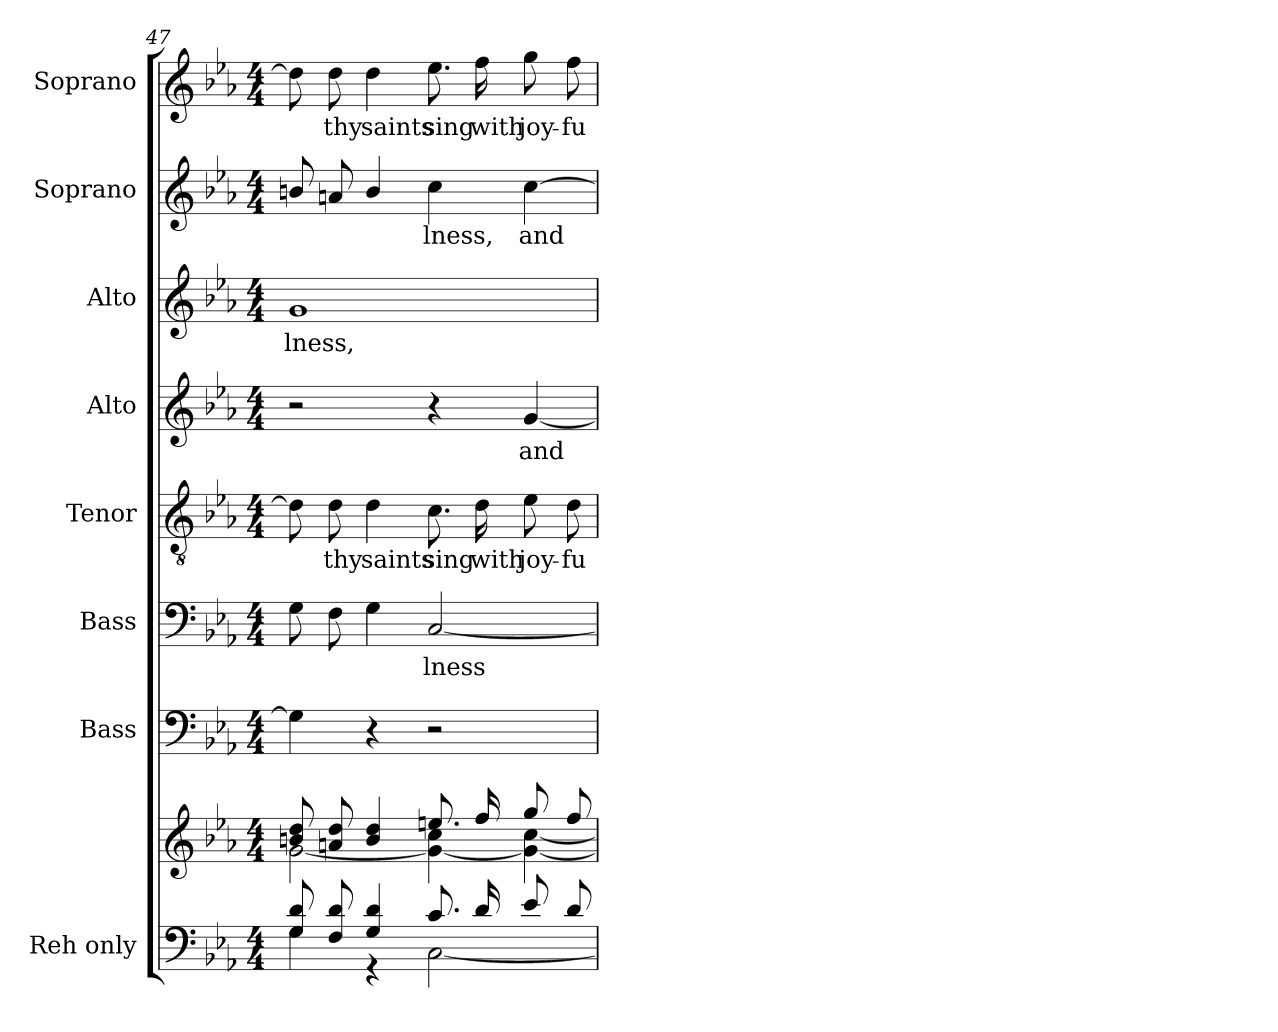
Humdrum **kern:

**kern	**kern	**kern	**kern	**text	**kern	**text	**kern	**text	**kern	**text	**kern	**text	**kern	**text
*part8	*part8	*part7	*part6	*part6	*part5	*part5	*part4	*part4	*part3	*part3	*part2	*part2	*part1	*part1
*staff9	*staff8	*staff7	*staff6	*staff6	*staff5	*staff5	*staff4	*staff4	*staff3	*staff3	*staff2	*staff2	*staff1	*staff1
*I"Reh only	*	*I"Bass	*I"Bass	*	*I"Tenor	*	*I"Alto	*	*I"Alto	*	*I"Soprano	*	*I"Soprano	*
*I'Reh only	*	*I'B.	*I'B.	*	*I'T.	*	*I'A.	*	*I'A.	*	*I'S.	*	*I'S.	*
!!LO:LB:g=z
*clefF4	*clefG2	*clefF4	*clefF4	*	*clefGv2	*	*clefG2	*	*clefG2	*	*clefG2	*	*clefG2	*
*	*	*	*	*	*ITrd7c12	*	*	*	*	*	*	*	*	*
*k[b-e-a-]	*k[b-e-a-]	*k[b-e-a-]	*k[b-e-a-]	*	*k[b-e-a-]	*	*k[b-e-a-]	*	*k[b-e-a-]	*	*k[b-e-a-]	*	*k[b-e-a-]	*
*E-:	*E-:	*E-:	*E-:	*	*E-:	*	*E-:	*	*E-:	*	*E-:	*	*E-:	*
*M4/4	*M4/4	*M4/4	*M4/4	*	*M4/4	*	*M4/4	*	*M4/4	*	*M4/4	*	*M4/4	*
=47	=47	=47	=47	=47	=47	=47	=47	=47	=47	=47	=47	=47	=47	=47
*^	*^	*	*	*	*	*	*	*	*	*	*	*	*	*
!	!	!	!	!	!	!	!	!	!	!	!	!LO:LY:b:color=#000000	!	!	!	!
8Gi/ 8di	4Gi\	8bni/ 8ddi	[2gi\	4Gi\]	8Gi\	.	8Di\]	.	2r	.	1gi	-lness,	8bni/	.	8ddi\]	.
!	!	!	!	!	!	!	!	!LO:LY:b:color=#000000	!	!	!	!	!	!	!	!
!	!	!	!	!	!	!	!	!	!	!	!	!	!	!	!	!LO:LY:b:color=#000000
8Fi/ 8di	.	8ani/ 8ddi	.	.	8Fi\	.	8Di\	thy	.	.	.	.	8ani/	.	8ddi\	thy
!	!	!	!	!	!	!	!	!LO:LY:b:color=#000000	!	!	!	!	!	!	!	!
!	!	!	!	!	!	!	!	!	!	!	!	!	!	!	!	!LO:LY:b:color=#000000
4Gi/ 4di	4r	4bi/ 4ddi	.	4r	4Gi\	.	4Di\	saints	.	.	.	.	4bi/	.	4ddi\	saints
!	!	!	!	!	!	!LO:LY:b:color=#000000	!	!	!	!	!	!	!	!	!	!
!	!	!	!	!	!	!	!	!LO:LY:b:color=#000000	!	!	!	!	!	!	!	!
!	!	!	!	!	!	!	!	!	!	!	!	!	!	!LO:LY:b:color=#000000	!	!
!	!	!	!	!	!	!	!	!	!	!	!	!	!	!	!	!LO:LY:b:color=#000000
8.ci/	[2Ci\	8.eeni/	4gi\_ 4cci	2r	[2Ci/	-lness	8.Ci\	sing	4r	.	.	.	4cci\	-lness,	8.ee-i\	sing
!	!	!	!	!	!	!	!	!LO:LY:b:color=#000000	!	!	!	!	!	!	!	!
!	!	!	!	!	!	!	!	!	!	!	!	!	!	!	!	!LO:LY:b:color=#000000
16di/	.	16ffi/	.	.	.	.	16Di\	with	.	.	.	.	.	.	16ffi\	with
!	!	!	!	!	!	!	!	!LO:LY:b:color=#000000	!	!	!	!	!	!	!	!
!	!	!	!	!	!	!	!	!	!	!LO:LY:b:color=#000000	!	!	!	!	!	!
!	!	!	!	!	!	!	!	!	!	!	!	!	!	!LO:LY:b:color=#000000	!	!
!	!	!	!	!	!	!	!	!	!	!	!	!	!	!	!	!LO:LY:b:color=#000000
8e-i/	.	8ggi/	4gi\_ [4cci	.	.	.	8E-i\	joy-	[4gi/	and	.	.	[4cci\	and	8ggi\	joy-
!	!	!	!	!	!	!	!	!LO:LY:b:color=#000000	!	!	!	!	!	!	!	!
!	!	!	!	!	!	!	!	!	!	!	!	!	!	!	!	!LO:LY:b:color=#000000
8di/	.	8ffi/	.	.	.	.	8Di\	-fu-	.	.	.	.	.	.	8ffi\	-fu-
*v	*v	*	*	*	*	*	*	*	*	*	*	*	*	*	*	*
*	*v	*v	*	*	*	*	*	*	*	*	*	*	*	*	*
=	=	=	=	=	=	=	=	=	=	=	=	=	=	=
*-	*-	*-	*-	*-	*-	*-	*-	*-	*-	*-	*-	*-	*-	*-
